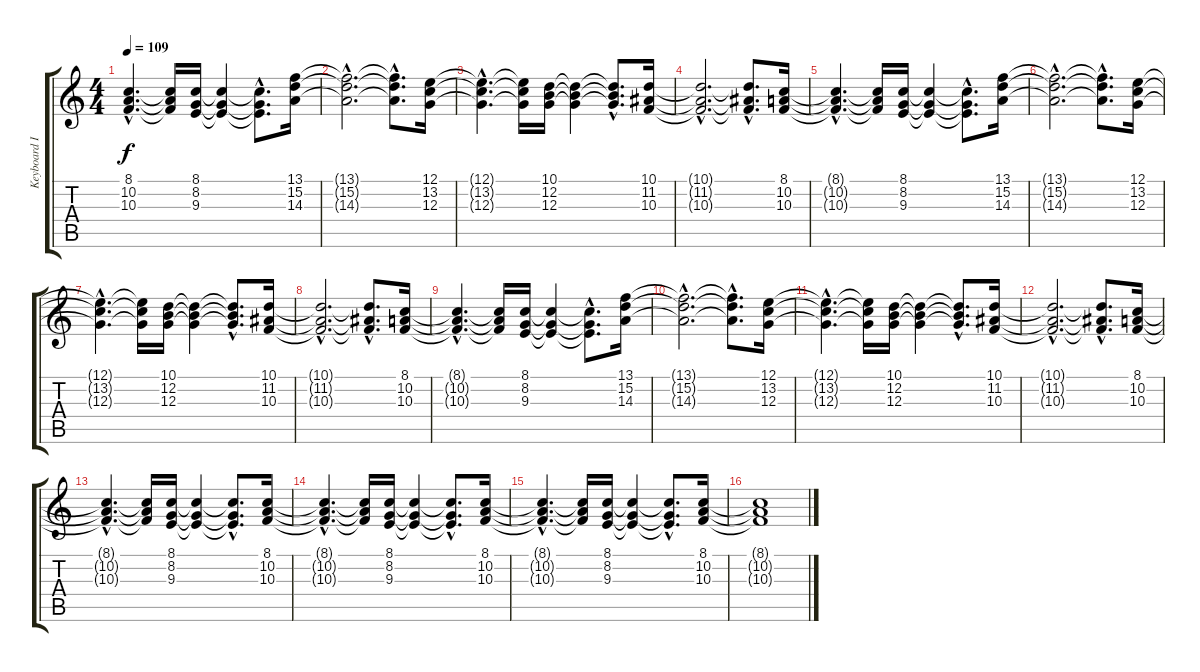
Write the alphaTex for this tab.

\track ("Keyboard I" "Keyboard I") {instrument choiraahs}
\staff {score tabs}
\tuning (E4 B3 G3 D3 A2 E2) {hide}
\ts (4 4)
\tempo 109
\clef g2
\ks c
(8.1{hac t} 10.2{hac t} 10.3{hac t}).4{d dy f} (8.1{t} 10.2{t} 10.3{t}).16 (8.1 8.2 9.3).16 (8.1{t} 8.2{t} 9.3{t}).4 (8.1{hac t} 8.2{hac t} 9.3{hac t}).8{d} (13.1 15.2 14.3).16 |
(13.1{hac t} 15.2{hac t} 14.3{hac t}).2{d} (13.1{hac t} 15.2{hac t} 14.3{hac t}).8{d} (12.1 13.2 12.3).16 |
(12.1{hac t} 13.2{hac t} 12.3{hac t}).4{d} (12.1{t} 13.2{t} 12.3{t}).16 (10.1 12.2 12.3).16 (10.1{t} 12.2{t} 12.3{t}).4 (10.1{hac t} 12.2{hac t} 12.3{hac t}).8{d} (10.1 11.2 10.3).16 |
(10.1{hac t} 11.2{hac t} 10.3{hac t}).2{d} (10.1{hac t} 11.2{hac t} 10.3{hac t}).8{d} (8.1 10.2 10.3).16 |
(8.1{hac t} 10.2{hac t} 10.3{hac t}).4{d} (8.1{t} 10.2{t} 10.3{t}).16 (8.1 8.2 9.3).16 (8.1{t} 8.2{t} 9.3{t}).4 (8.1{hac t} 8.2{hac t} 9.3{hac t}).8{d} (13.1 15.2 14.3).16 |
(13.1{hac t} 15.2{hac t} 14.3{hac t}).2{d} (13.1{hac t} 15.2{hac t} 14.3{hac t}).8{d} (12.1 13.2 12.3).16 |
(12.1{hac t} 13.2{hac t} 12.3{hac t}).4{d} (12.1{t} 13.2{t} 12.3{t}).16 (10.1 12.2 12.3).16 (10.1{t} 12.2{t} 12.3{t}).4 (10.1{hac t} 12.2{hac t} 12.3{hac t}).8{d} (10.1 11.2 10.3).16 |
(10.1{hac t} 11.2{hac t} 10.3{hac t}).2{d} (10.1{hac t} 11.2{hac t} 10.3{hac t}).8{d} (8.1 10.2 10.3).16 |
(8.1{hac t} 10.2{hac t} 10.3{hac t}).4{d} (8.1{t} 10.2{t} 10.3{t}).16 (8.1 8.2 9.3).16 (8.1{t} 8.2{t} 9.3{t}).4 (8.1{hac t} 8.2{hac t} 9.3{hac t}).8{d} (13.1 15.2 14.3).16 |
(13.1{hac t} 15.2{hac t} 14.3{hac t}).2{d} (13.1{hac t} 15.2{hac t} 14.3{hac t}).8{d} (12.1 13.2 12.3).16 |
(12.1{hac t} 13.2{hac t} 12.3{hac t}).4{d} (12.1{t} 13.2{t} 12.3{t}).16 (10.1 12.2 12.3).16 (10.1{t} 12.2{t} 12.3{t}).4 (10.1{hac t} 12.2{hac t} 12.3{hac t}).8{d} (10.1 11.2 10.3).16 |
(10.1{hac t} 11.2{hac t} 10.3{hac t}).2{d} (10.1{hac t} 11.2{hac t} 10.3{hac t}).8{d} (8.1 10.2 10.3).16 |
(8.1{hac t} 10.2{hac t} 10.3{hac t}).4{d} (8.1{t} 10.2{t} 10.3{t}).16 (8.1 8.2 9.3).16 (8.1{t} 8.2{t} 9.3{t}).4 (8.1{hac t} 8.2{hac t} 9.3{hac t}).8{d} (8.1 10.2 10.3).16 |
(8.1{hac t} 10.2{hac t} 10.3{hac t}).4{d} (8.1{t} 10.2{t} 10.3{t}).16 (8.1 8.2 9.3).16 (8.1{t} 8.2{t} 9.3{t}).4 (8.1{hac t} 8.2{hac t} 9.3{hac t}).8{d} (8.1 10.2 10.3).16 |
(8.1{hac t} 10.2{hac t} 10.3{hac t}).4{d} (8.1{t} 10.2{t} 10.3{t}).16 (8.1 8.2 9.3).16 (8.1{t} 8.2{t} 9.3{t}).4 (8.1{hac t} 8.2{hac t} 9.3{hac t}).8{d} (8.1 10.2 10.3).16 |
(8.1{t} 10.2{t} 10.3{t}).1
